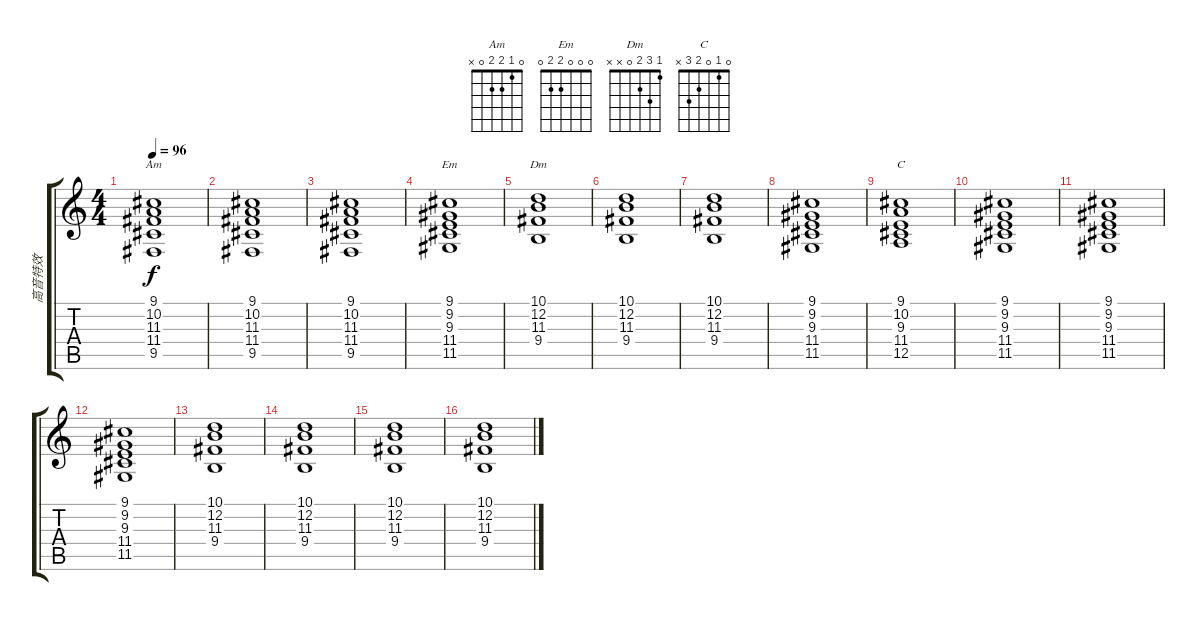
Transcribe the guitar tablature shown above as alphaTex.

\track ("高音特效" "高音特效") {instrument frenchhorn}
\staff {score tabs}
\tuning (E4 B3 G3 D3 A2 E2) {hide}
\chord ("Am" 0 1 2 2 0 x)
\chord ("Em" 0 0 0 2 2 0)
\chord ("Dm" 1 3 2 0 x x)
\chord ("C" 0 1 0 2 3 x)
\ts (4 4)
\tempo 96
\clef g2
\ks c
(9.1 10.2 11.3 11.4 9.5).1{ch "Am" dy f} |
(9.1 10.2 11.3 11.4 9.5).1 |
(9.1 10.2 11.3 11.4 9.5).1{volume 8} |
(9.1 9.2 9.3 11.4 11.5).1{ch "Em"} |
(10.1 12.2 11.3 9.4).1{ch "Dm"} |
(10.1 12.2 11.3 9.4).1 |
(10.1 12.2 11.3 9.4).1 |
(9.1 9.2 9.3 11.4 11.5).1 |
(9.1 10.2 9.3 11.4 12.5).1{ch "C"} |
(9.1 9.2 9.3 11.4 11.5).1 |
(9.1 9.2 9.3 11.4 11.5).1 |
(9.1 9.2 9.3 11.4 11.5).1 |
(10.1 12.2 11.3 9.4).1 |
(10.1 12.2 11.3 9.4).1 |
(10.1 12.2 11.3 9.4).1 |
(10.1 12.2 11.3 9.4).1
